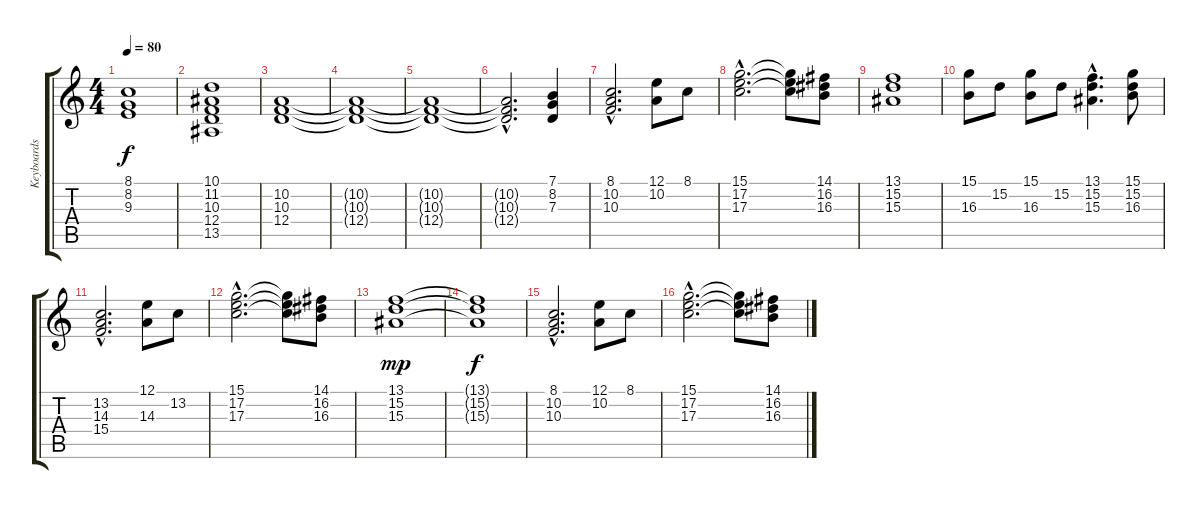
\track ("Keyboards" "Keyboards") {instrument synthstrings1}
\staff {score tabs}
\tuning (E4 B3 G3 D3 A2 E2) {hide}
\ts (4 4)
\tempo 80
\clef g2
\ks c
(8.1 8.2 9.3).1{dy f} |
(10.1 11.2 10.3 12.4 13.5).1 |
(10.2 10.3 12.4).1 |
(10.2{t} 10.3{t} 12.4{t}).1 |
(10.2{t} 10.3{t} 12.4{t}).1 |
(10.2{hac t} 10.3{hac t} 12.4{hac t}).2{d} (7.1 8.2 7.3).4 |
(8.1{hac} 10.2{hac} 10.3{hac}).2{d} (12.1 10.2).8 8.1.8 |
(15.1{hac} 17.2{hac} 17.3{hac}).2{d} (15.1{t} 17.2{t} 17.3{t}).8 (14.1 16.2 16.3).8 |
(13.1 15.2 15.3).1 |
(15.1 16.3).8 15.2.8 (15.1 16.3).8 15.2.8 (13.1{hac} 15.2{hac} 15.3{hac}).4{d} (15.1 15.2 16.3).8 |
(13.2{hac} 14.3{hac} 15.4{hac}).2{d} (12.1 14.3).8 13.2.8 |
(15.1{hac} 17.2{hac} 17.3{hac}).2{d} (15.1{t} 17.2{t} 17.3{t}).8 (14.1 16.2 16.3).8 |
(13.1 15.2 15.3).1{dy mp} |
(13.1{t} 15.2{t} 15.3{t}).1{dy f} |
(8.1{hac} 10.2{hac} 10.3{hac}).2{d} (12.1 10.2).8 8.1.8 |
(15.1{hac} 17.2{hac} 17.3{hac}).2{d} (15.1{t} 17.2{t} 17.3{t}).8 (14.1 16.2 16.3).8
